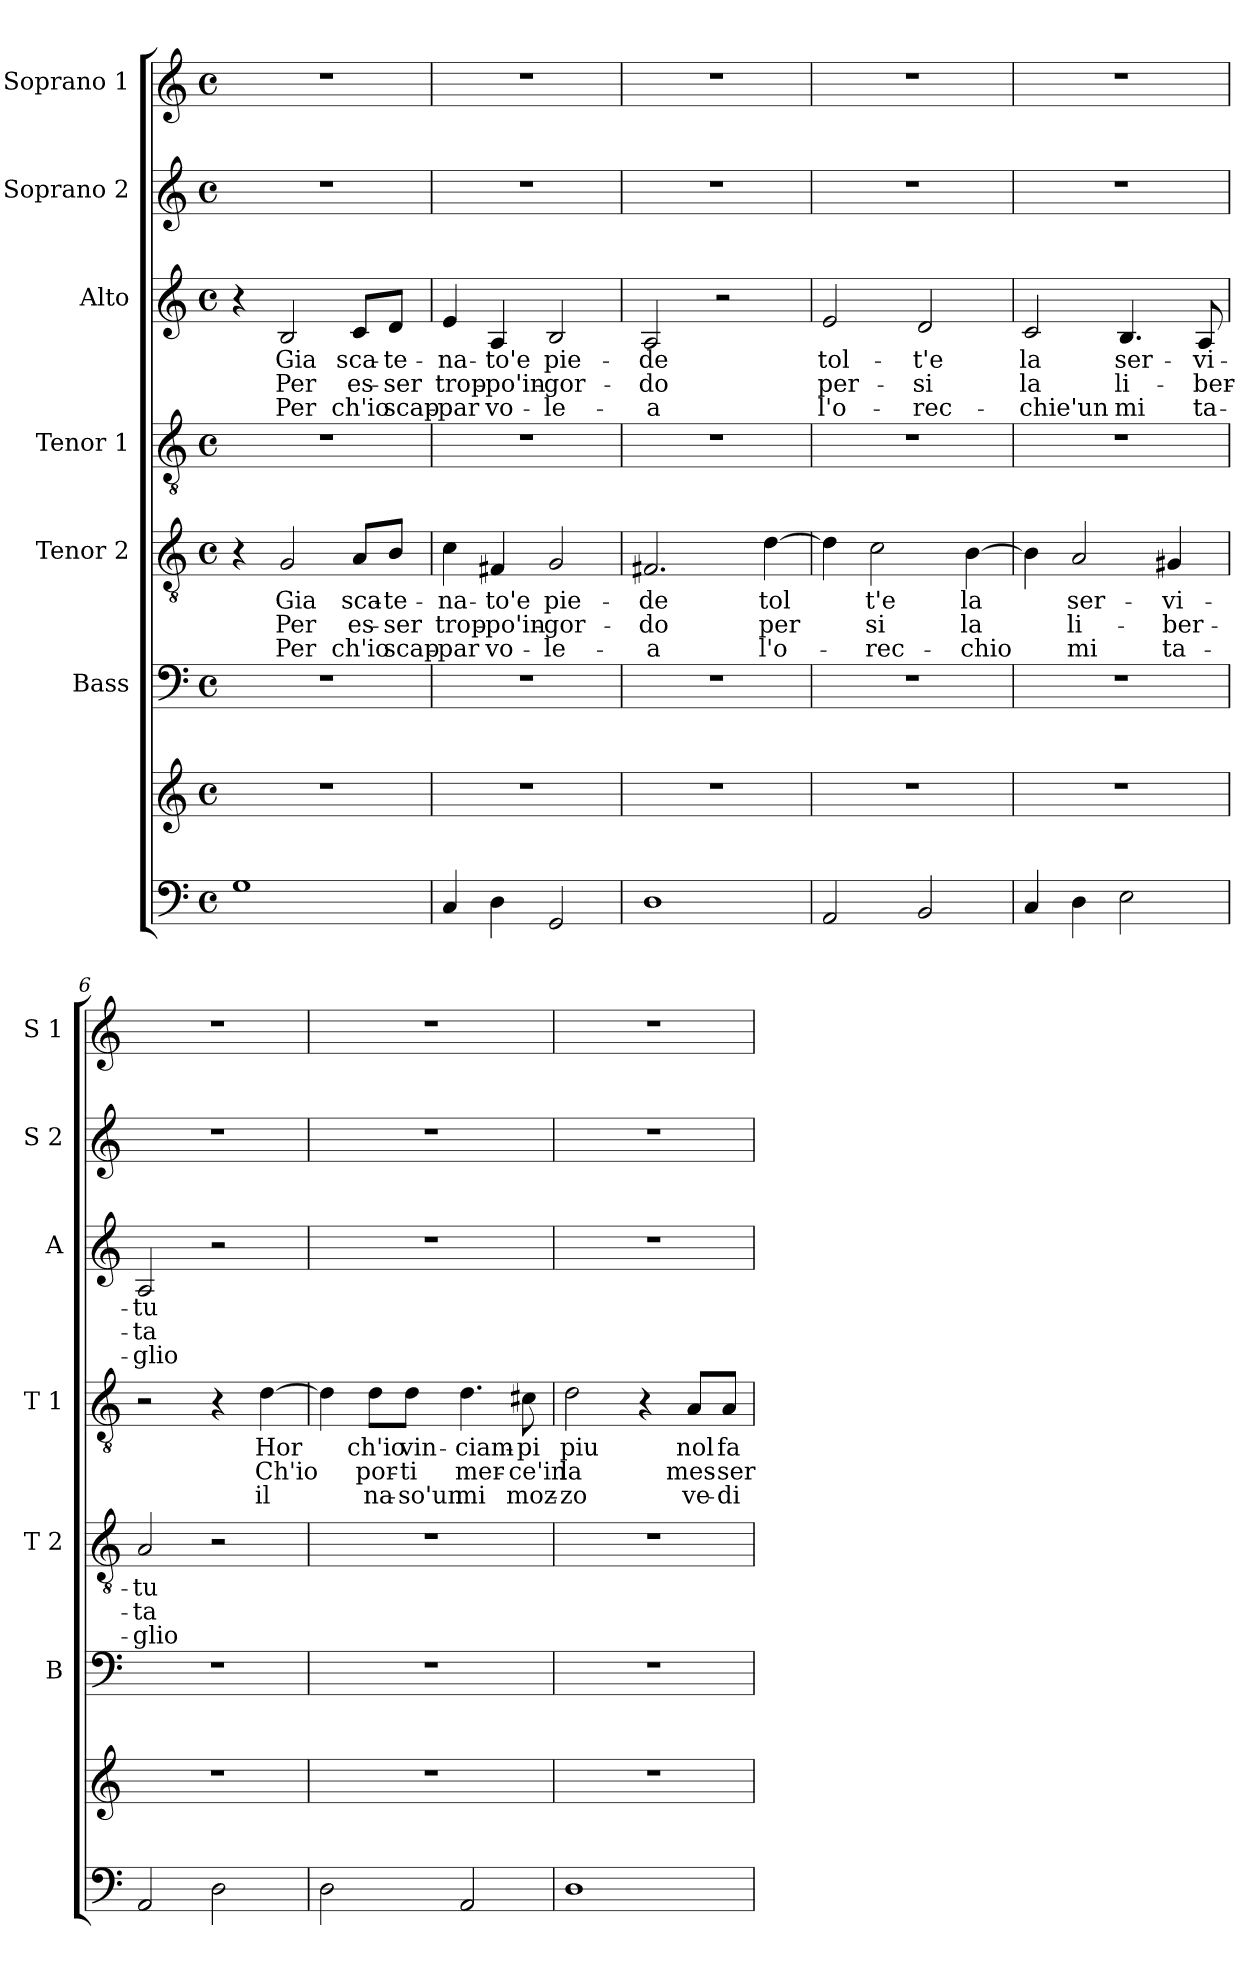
**kern	**kern	**kern	**kern	**text	**text	**text	**kern	**text	**text	**text	**kern	**text	**text	**text	**kern	**kern
*part7	*part7	*part6	*part5	*part5	*part5	*part5	*part4	*part4	*part4	*part4	*part3	*part3	*part3	*part3	*part2	*part1
*staff8	*staff7	*staff6	*staff5	*staff5	*staff5	*staff5	*staff4	*staff4	*staff4	*staff4	*staff3	*staff3	*staff3	*staff3	*staff2	*staff1
*	*	*I"Bass	*I"Tenor 2	*	*	*	*I"Tenor 1	*	*	*	*I"Alto	*	*	*	*I"Soprano 2	*I"Soprano 1
*	*	*I'B	*I'T 2	*	*	*	*I'T 1	*	*	*	*I'A	*	*	*	*I'S 2	*I'S 1
*clefF4	*clefG2	*clefF4	*clefGv2	*	*	*	*clefGv2	*	*	*	*clefG2	*	*	*	*clefG2	*clefG2
*k[]	*k[]	*k[]	*k[]	*	*	*	*k[]	*	*	*	*k[]	*	*	*	*k[]	*k[]
*C:	*C:	*C:	*C:	*	*	*	*C:	*	*	*	*C:	*	*	*	*C:	*C:
*M4/4	*M4/4	*M4/4	*M4/4	*	*	*	*M4/4	*	*	*	*M4/4	*	*	*	*M4/4	*M4/4
*met(c)	*met(c)	*met(c)	*met(c)	*	*	*	*met(c)	*	*	*	*met(c)	*	*	*	*met(c)	*met(c)
=1	=1	=1	=1	=1	=1	=1	=1	=1	=1	=1	=1	=1	=1	=1	=1	=1
1G	1r	1r	4r	.	.	.	1r	.	.	.	4r	.	.	.	1r	1r
.	.	.	2G/	Gia	Per	Per	.	.	.	.	2B/	Gia	Per	Per	.	.
.	.	.	8A/L	sca-	es-	ch'io	.	.	.	.	8c/L	sca-	es-	ch'io	.	.
.	.	.	8B/J	-te-	-ser	scap-	.	.	.	.	8d/J	-te-	-ser	scap-	.	.
=2	=2	=2	=2	=2	=2	=2	=2	=2	=2	=2	=2	=2	=2	=2	=2	=2
4C/	1r	1r	4c\	-na-	trop-	-par	1r	.	.	.	4e/	-na-	trop-	-par	1r	1r
4D\	.	.	4F#X/	-to'e	-po'in-	vo-	.	.	.	.	4A/	-to'e	-po'in-	vo-	.	.
2GG/	.	.	2G/	pie-	-gor-	-le-	.	.	.	.	2B/	pie-	-gor-	-le-	.	.
=3	=3	=3	=3	=3	=3	=3	=3	=3	=3	=3	=3	=3	=3	=3	=3	=3
1D	1r	1r	2.F#X/	-de	-do	-a	1r	.	.	.	2A/	-de	-do	-a	1r	1r
.	.	.	.	.	.	.	.	.	.	.	2r	.	.	.	.	.
.	.	.	[4d\	tol	per	l'o-	.	.	.	.	.	.	.	.	.	.
=4	=4	=4	=4	=4	=4	=4	=4	=4	=4	=4	=4	=4	=4	=4	=4	=4
2AA/	1r	1r	4d\]	.	.	.	1r	.	.	.	2e/	tol-	per-	l'o-	1r	1r
.	.	.	2c\	t'e	si	-rec-	.	.	.	.	.	.	.	.	.	.
2BB/	.	.	.	.	.	.	.	.	.	.	2d/	-t'e	-si	-rec-	.	.
.	.	.	[4B\	la	la	-chio	.	.	.	.	.	.	.	.	.	.
=5	=5	=5	=5	=5	=5	=5	=5	=5	=5	=5	=5	=5	=5	=5	=5	=5
4C/	1r	1r	4B\]	.	.	.	1r	.	.	.	2c/	la	la	-chie'un	1r	1r
4D\	.	.	2A/	ser-	li-	mi	.	.	.	.	.	.	.	.	.	.
2E\	.	.	.	.	.	.	.	.	.	.	4.B/	ser-	li-	mi	.	.
.	.	.	4G#X/	-vi-	-ber-	ta-	.	.	.	.	.	.	.	.	.	.
.	.	.	.	.	.	.	.	.	.	.	8A/	-vi-	-ber-	ta-	.	.
=6	=6	=6	=6	=6	=6	=6	=6	=6	=6	=6	=6	=6	=6	=6	=6	=6
2AA/	1r	1r	2A/	-tu	-ta	-glio	2r	.	.	.	2A/	-tu	-ta	-glio	1r	1r
2D\	.	.	2r	.	.	.	4r	.	.	.	2r	.	.	.	.	.
.	.	.	.	.	.	.	[4d\	Hor	Ch'io	il	.	.	.	.	.	.
!!LO:LB:g=z
=7	=7	=7	=7	=7	=7	=7	=7	=7	=7	=7	=7	=7	=7	=7	=7	=7
2D\	1r	1r	1r	.	.	.	4d\]	.	.	.	1r	.	.	.	1r	1r
.	.	.	.	.	.	.	8d\L	ch'io	por-	na-	.	.	.	.	.	.
.	.	.	.	.	.	.	8d\J	vin-	-ti	-so'un	.	.	.	.	.	.
2AA/	.	.	.	.	.	.	4.d\	-ciam-	mer-	mi	.	.	.	.	.	.
.	.	.	.	.	.	.	8c#X\	-pi	-ce'in	moz-	.	.	.	.	.	.
=8	=8	=8	=8	=8	=8	=8	=8	=8	=8	=8	=8	=8	=8	=8	=8	=8
1D	1r	1r	1r	.	.	.	2d\	piu	la	-zo	1r	.	.	.	1r	1r
.	.	.	.	.	.	.	4r	.	.	.	.	.	.	.	.	.
.	.	.	.	.	.	.	8A/L	nol	mes-	ve-	.	.	.	.	.	.
.	.	.	.	.	.	.	8A/J	fa-	-ser	-di	.	.	.	.	.	.
=	=	=	=	=	=	=	=	=	=	=	=	=	=	=	=	=
*-	*-	*-	*-	*-	*-	*-	*-	*-	*-	*-	*-	*-	*-	*-	*-	*-
